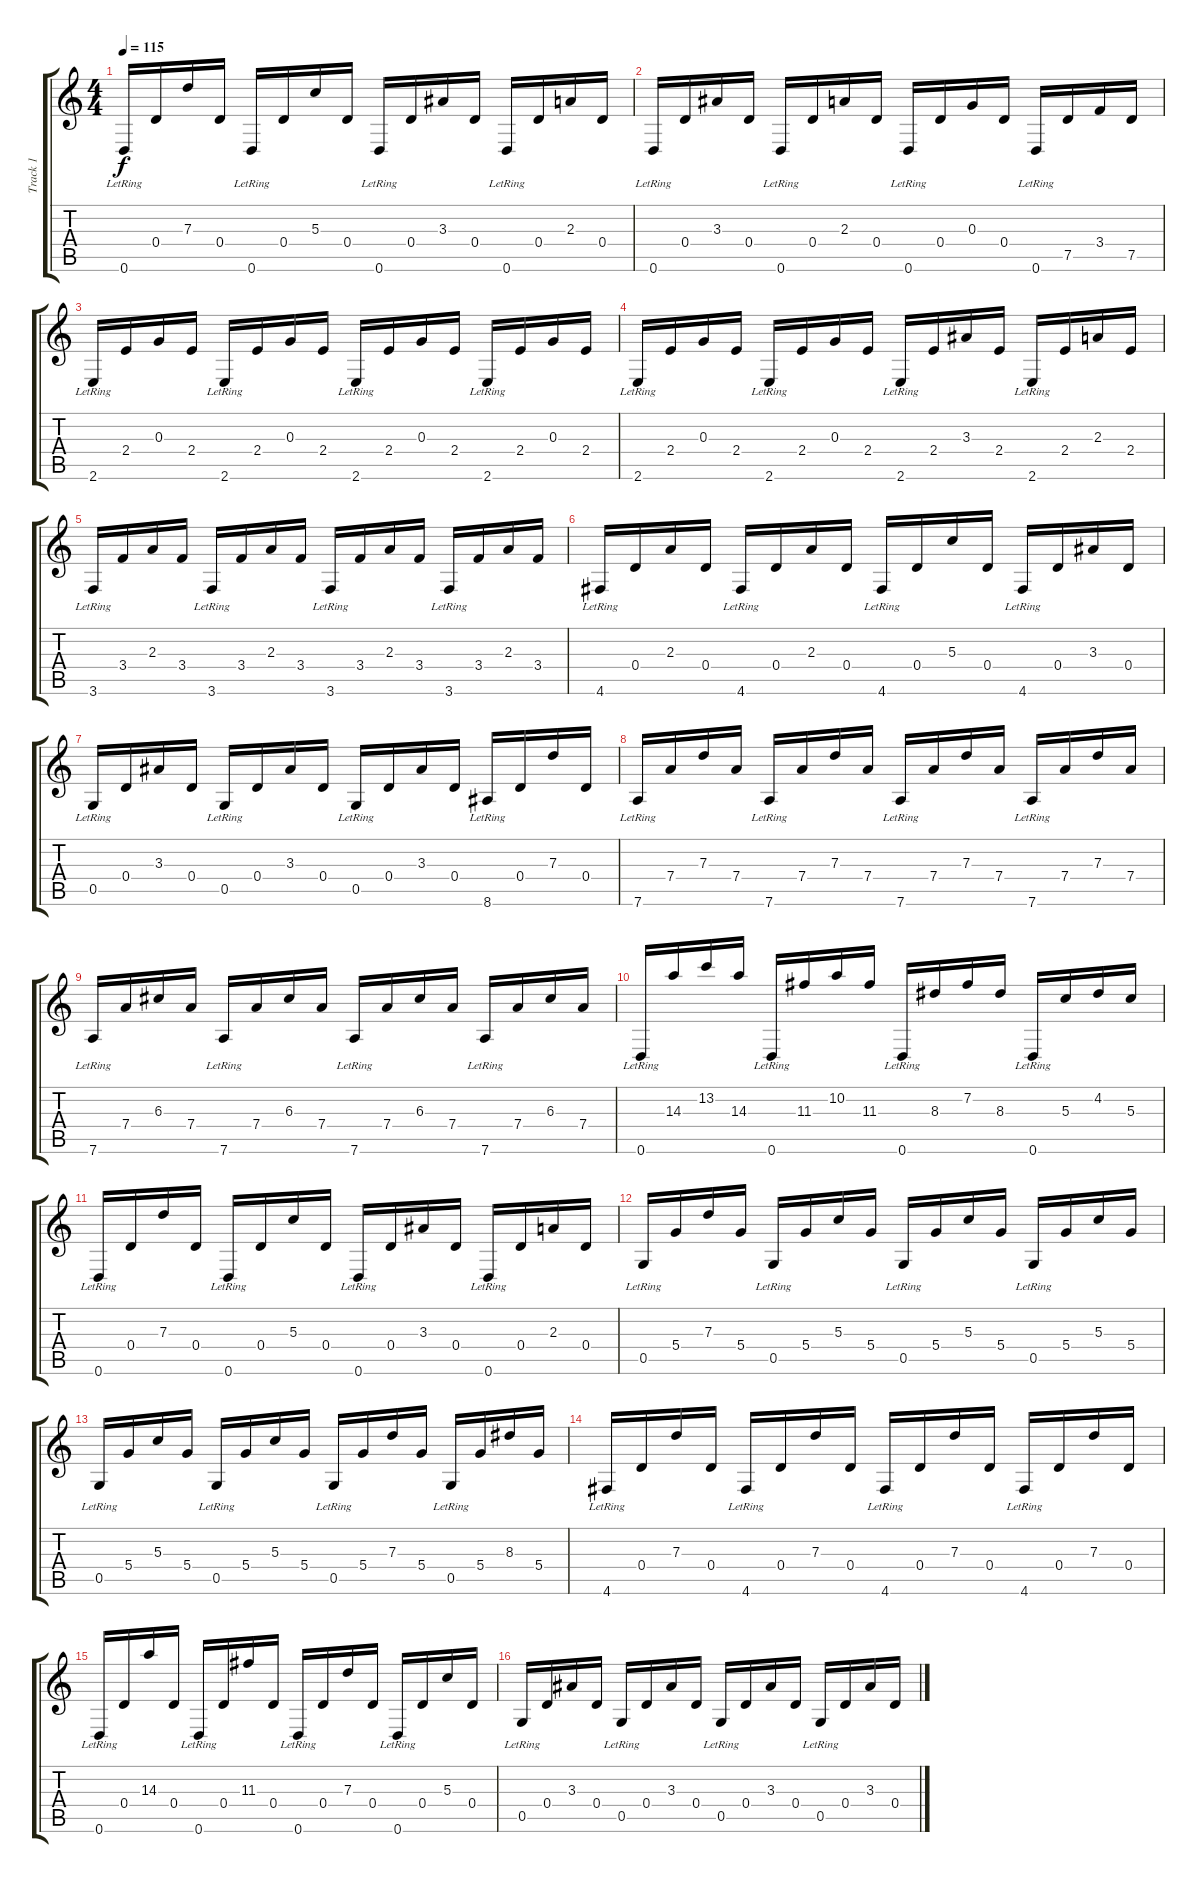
\track ("Track 1" "Track 1") {instrument acousticguitarsteel}
\staff {score tabs}
\tuning (E4 B3 G3 D3 G2 D2) {hide}
\ts (4 4)
\tempo 115
\clef g2
\ks c
0.6{lr}.16{dy f} 0.4.16 7.3.16 0.4.16 0.6{lr}.16 0.4.16 5.3.16 0.4.16 0.6{lr}.16 0.4.16 3.3.16 0.4.16 0.6{lr}.16 0.4.16 2.3.16 0.4.16 |
0.6{lr}.16 0.4.16 3.3.16 0.4.16 0.6{lr}.16 0.4.16 2.3.16 0.4.16 0.6{lr}.16 0.4.16 0.3.16 0.4.16 0.6{lr}.16 7.5.16 3.4.16 7.5.16 |
2.6{lr}.16 2.4.16 0.3.16 2.4.16 2.6{lr}.16 2.4.16 0.3.16 2.4.16 2.6{lr}.16 2.4.16 0.3.16 2.4.16 2.6{lr}.16 2.4.16 0.3.16 2.4.16 |
2.6{lr}.16 2.4.16 0.3.16 2.4.16 2.6{lr}.16 2.4.16 0.3.16 2.4.16 2.6{lr}.16 2.4.16 3.3.16 2.4.16 2.6{lr}.16 2.4.16 2.3.16 2.4.16 |
3.6{lr}.16 3.4.16 2.3.16 3.4.16 3.6{lr}.16 3.4.16 2.3.16 3.4.16 3.6{lr}.16 3.4.16 2.3.16 3.4.16 3.6{lr}.16 3.4.16 2.3.16 3.4.16 |
4.6{lr}.16 0.4.16 2.3.16 0.4.16 4.6{lr}.16 0.4.16 2.3.16 0.4.16 4.6{lr}.16 0.4.16 5.3.16 0.4.16 4.6{lr}.16 0.4.16 3.3.16 0.4.16 |
0.5{lr}.16 0.4.16 3.3.16 0.4.16 0.5{lr}.16 0.4.16 3.3.16 0.4.16 0.5{lr}.16 0.4.16 3.3.16 0.4.16 8.6{lr}.16 0.4.16 7.3.16 0.4.16 |
7.6{lr}.16 7.4.16 7.3.16 7.4.16 7.6{lr}.16 7.4.16 7.3.16 7.4.16 7.6{lr}.16 7.4.16 7.3.16 7.4.16 7.6{lr}.16 7.4.16 7.3.16 7.4.16 |
7.6{lr}.16 7.4.16 6.3.16 7.4.16 7.6{lr}.16 7.4.16 6.3.16 7.4.16 7.6{lr}.16 7.4.16 6.3.16 7.4.16 7.6{lr}.16 7.4.16 6.3.16 7.4.16 |
0.6{lr}.16 14.3.16 13.2.16 14.3.16 0.6{lr}.16 11.3.16 10.2.16 11.3.16 0.6{lr}.16 8.3.16 7.2.16 8.3.16 0.6{lr}.16 5.3.16 4.2.16 5.3.16 |
0.6{lr}.16 0.4.16 7.3.16 0.4.16 0.6{lr}.16 0.4.16 5.3.16 0.4.16 0.6{lr}.16 0.4.16 3.3.16 0.4.16 0.6{lr}.16 0.4.16 2.3.16 0.4.16 |
0.5{lr}.16 5.4.16 7.3.16 5.4.16 0.5{lr}.16 5.4.16 5.3.16 5.4.16 0.5{lr}.16 5.4.16 5.3.16 5.4.16 0.5{lr}.16 5.4.16 5.3.16 5.4.16 |
0.5{lr}.16 5.4.16 5.3.16 5.4.16 0.5{lr}.16 5.4.16 5.3.16 5.4.16 0.5{lr}.16 5.4.16 7.3.16 5.4.16 0.5{lr}.16 5.4.16 8.3.16 5.4.16 |
4.6{lr}.16 0.4.16 7.3.16 0.4.16 4.6{lr}.16 0.4.16 7.3.16 0.4.16 4.6{lr}.16 0.4.16 7.3.16 0.4.16 4.6{lr}.16 0.4.16 7.3.16 0.4.16 |
0.6{lr}.16 0.4.16 14.3.16 0.4.16 0.6{lr}.16 0.4.16 11.3.16 0.4.16 0.6{lr}.16 0.4.16 7.3.16 0.4.16 0.6{lr}.16 0.4.16 5.3.16 0.4.16 |
0.5{lr}.16 0.4.16 3.3.16 0.4.16 0.5{lr}.16 0.4.16 3.3.16 0.4.16 0.5{lr}.16 0.4.16 3.3.16 0.4.16 0.5{lr}.16 0.4.16 3.3.16 0.4.16
